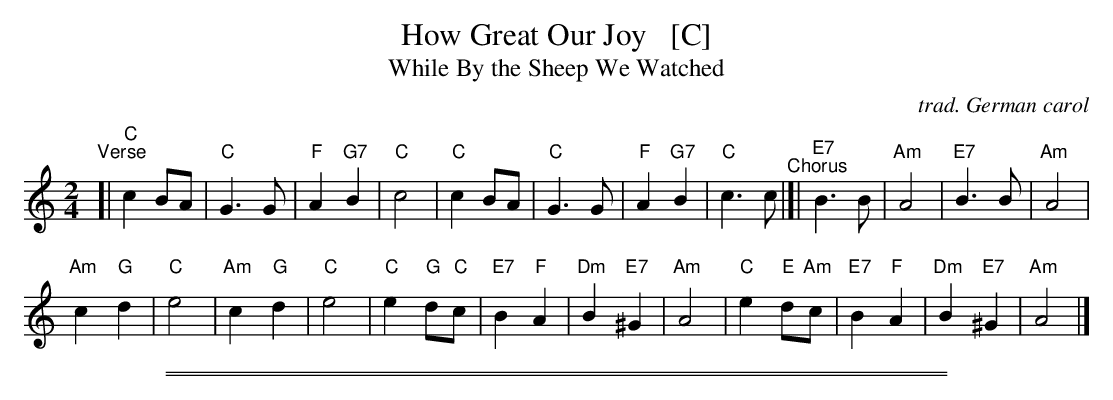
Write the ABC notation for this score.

X:1
T: How Great Our Joy   [C]
T: While By the Sheep We Watched
C: trad. German carol
M: 2/4
L: 1/8
K: C
"^Verse"[|\
"C"c2 BA | "C"G3 G | "F"A2 "G7"B2 | "C"c4 |\
"C"c2 BA | "C"G3 G | "F"A2 "G7"B2 | "C"c3 c \
"^Chorus"|[|\
"E7"B3 B | "Am"A4 | "E7"B3 B | "Am"A4 |
"Am"c2 "G"d2 | "C"e4 | "Am"c2 "G"d2 | "C"e4 |\
"C"e2 "G"d"C"c | "E7"B2 "F"A2 | "Dm"B2 "E7"^G2 | "Am"A4 |\
"C"e2 "E"d"Am"c | "E7"B2 "F"A2 | "Dm"B2 "E7"^G2 | "Am"A4 |]
